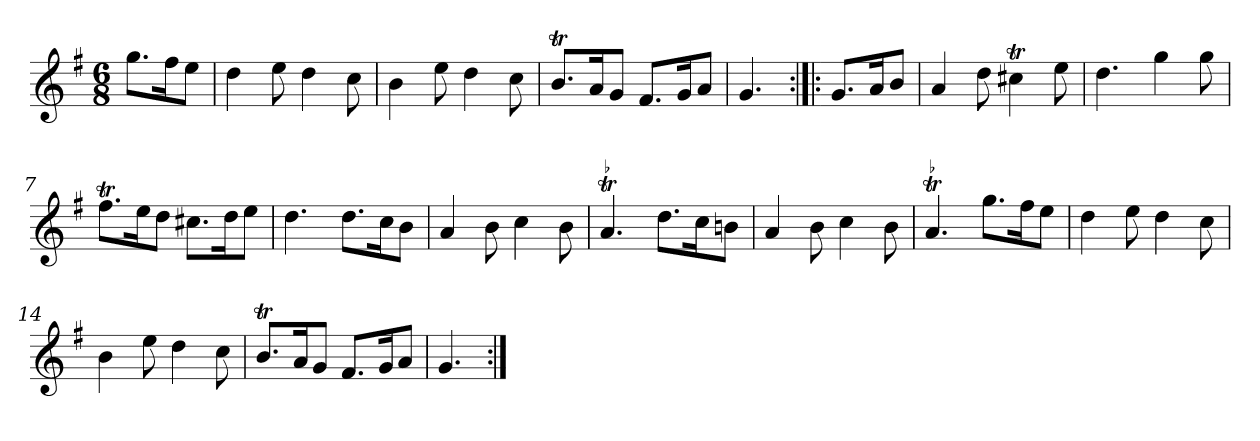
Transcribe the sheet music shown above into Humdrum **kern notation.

**kern
*part1
*staff1
*clefG2
*k[f#]
*G:
*M6/8
*MM120
=
8.gg\L
16ff#\K
8ee\J
=1
4dd
8ee
4dd
8cc
=2
4b
8ee
4dd
8cc
=3
8.bt/L
16a/K
8g/J
8.f#/L
16g/K
8a/J
=4
4.g
=:|!|:
8.g/L
16a/K
8b/J
=5
4a
8dd
4cc#Xt
8ee
=6
4.dd
4gg
8gg
=7
8.ff#t\L
16ee\K
8dd\J
8.cc#X\L
16dd\K
8ee\J
=8
4.dd
8.dd\L
16cc\K
8b\J
=9
4a
8b
4cc
8b
=10
!LO:TR:acc=-
4.at
8.dd\L
16cc\K
8bn\J
=11
4a
8b
4cc
8b
=12
!LO:TR:acc=-
4.at
8.gg\L
16ff#\K
8ee\J
=13
4dd
8ee
4dd
8cc
=14
4b
8ee
4dd
8cc
=15
8.bt/L
16a/K
8g/J
8.f#/L
16g/K
8a/J
=16
4.g
=:|!
*-
